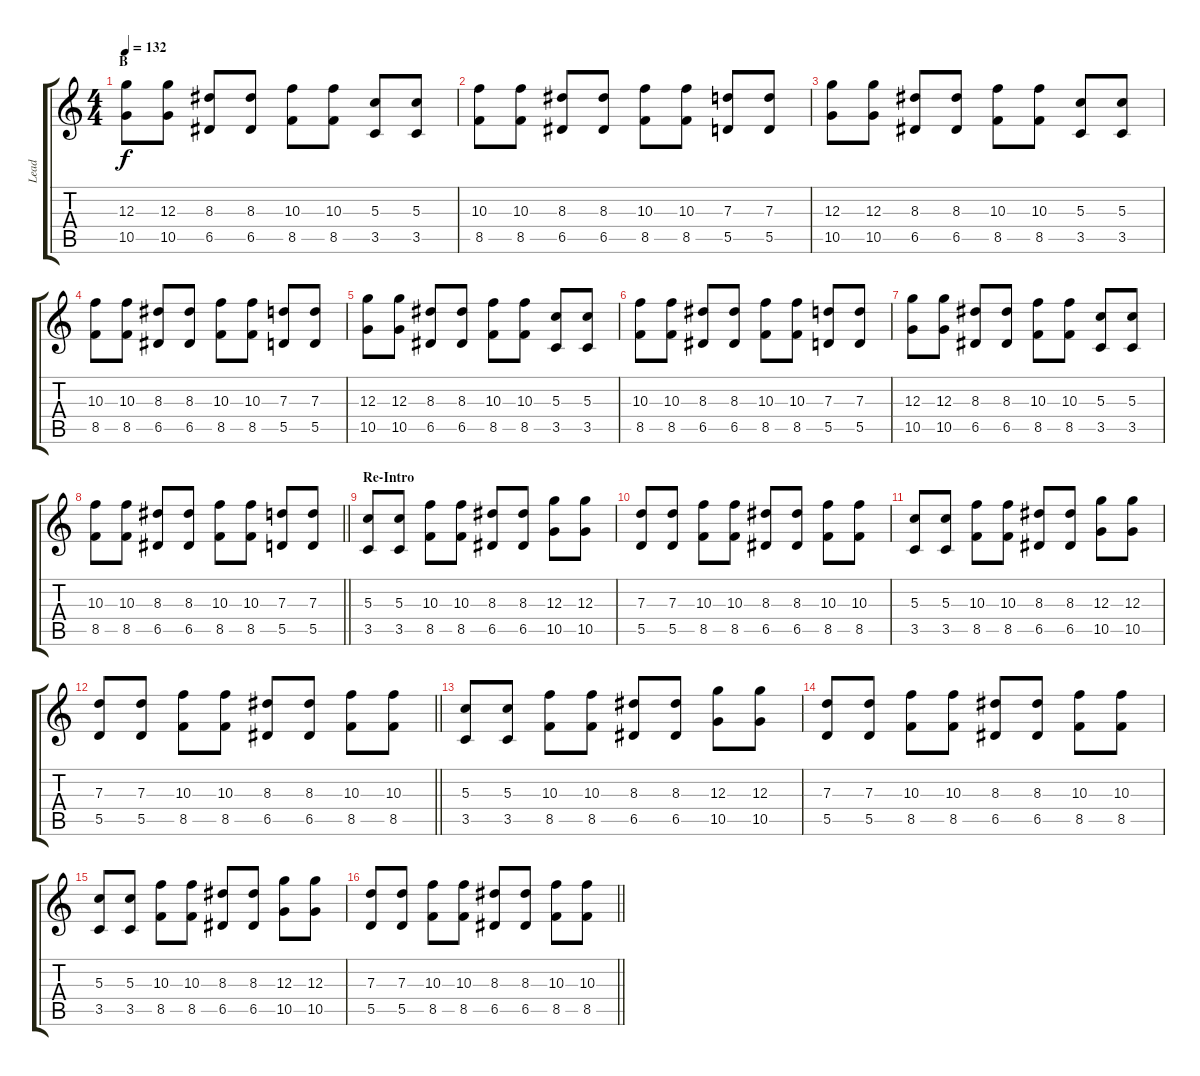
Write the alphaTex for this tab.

\track ("Lead" "Lead") {instrument distortionguitar}
\staff {score tabs}
\tuning (E4 B3 G3 D3 A2 E2) {hide}
\ts (4 4)
\section ("" "B")
\tempo 132
\clef g2
\ks c
(12.3 10.5).8{dy f} (12.3 10.5).8 (8.3 6.5).8 (8.3 6.5).8 (10.3 8.5).8 (10.3 8.5).8 (5.3 3.5).8 (5.3 3.5).8 |
(10.3 8.5).8 (10.3 8.5).8 (8.3 6.5).8 (8.3 6.5).8 (10.3 8.5).8 (10.3 8.5).8 (7.3 5.5).8 (7.3 5.5).8 |
(12.3 10.5).8 (12.3 10.5).8 (8.3 6.5).8 (8.3 6.5).8 (10.3 8.5).8 (10.3 8.5).8 (5.3 3.5).8 (5.3 3.5).8 |
(10.3 8.5).8 (10.3 8.5).8 (8.3 6.5).8 (8.3 6.5).8 (10.3 8.5).8 (10.3 8.5).8 (7.3 5.5).8 (7.3 5.5).8 |
(12.3 10.5).8 (12.3 10.5).8 (8.3 6.5).8 (8.3 6.5).8 (10.3 8.5).8 (10.3 8.5).8 (5.3 3.5).8 (5.3 3.5).8 |
(10.3 8.5).8 (10.3 8.5).8 (8.3 6.5).8 (8.3 6.5).8 (10.3 8.5).8 (10.3 8.5).8 (7.3 5.5).8 (7.3 5.5).8 |
(12.3 10.5).8 (12.3 10.5).8 (8.3 6.5).8 (8.3 6.5).8 (10.3 8.5).8 (10.3 8.5).8 (5.3 3.5).8 (5.3 3.5).8 |
\barLineRight lightlight
(10.3 8.5).8 (10.3 8.5).8 (8.3 6.5).8 (8.3 6.5).8 (10.3 8.5).8 (10.3 8.5).8 (7.3 5.5).8 (7.3 5.5).8 |
\section ("" "Re-Intro")
(5.3 3.5).8 (5.3 3.5).8 (10.3 8.5).8 (10.3 8.5).8 (8.3 6.5).8 (8.3 6.5).8 (12.3 10.5).8 (12.3 10.5).8 |
(7.3 5.5).8 (7.3 5.5).8 (10.3 8.5).8 (10.3 8.5).8 (8.3 6.5).8 (8.3 6.5).8 (10.3 8.5).8 (10.3 8.5).8 |
(5.3 3.5).8 (5.3 3.5).8 (10.3 8.5).8 (10.3 8.5).8 (8.3 6.5).8 (8.3 6.5).8 (12.3 10.5).8 (12.3 10.5).8 |
\barLineRight lightlight
(7.3 5.5).8 (7.3 5.5).8 (10.3 8.5).8 (10.3 8.5).8 (8.3 6.5).8 (8.3 6.5).8 (10.3 8.5).8 (10.3 8.5).8 |
(5.3 3.5).8 (5.3 3.5).8 (10.3 8.5).8 (10.3 8.5).8 (8.3 6.5).8 (8.3 6.5).8 (12.3 10.5).8 (12.3 10.5).8 |
(7.3 5.5).8 (7.3 5.5).8 (10.3 8.5).8 (10.3 8.5).8 (8.3 6.5).8 (8.3 6.5).8 (10.3 8.5).8 (10.3 8.5).8 |
(5.3 3.5).8 (5.3 3.5).8 (10.3 8.5).8 (10.3 8.5).8 (8.3 6.5).8 (8.3 6.5).8 (12.3 10.5).8 (12.3 10.5).8 |
\barLineRight lightlight
(7.3 5.5).8 (7.3 5.5).8 (10.3 8.5).8 (10.3 8.5).8 (8.3 6.5).8 (8.3 6.5).8 (10.3 8.5).8 (10.3 8.5).8
